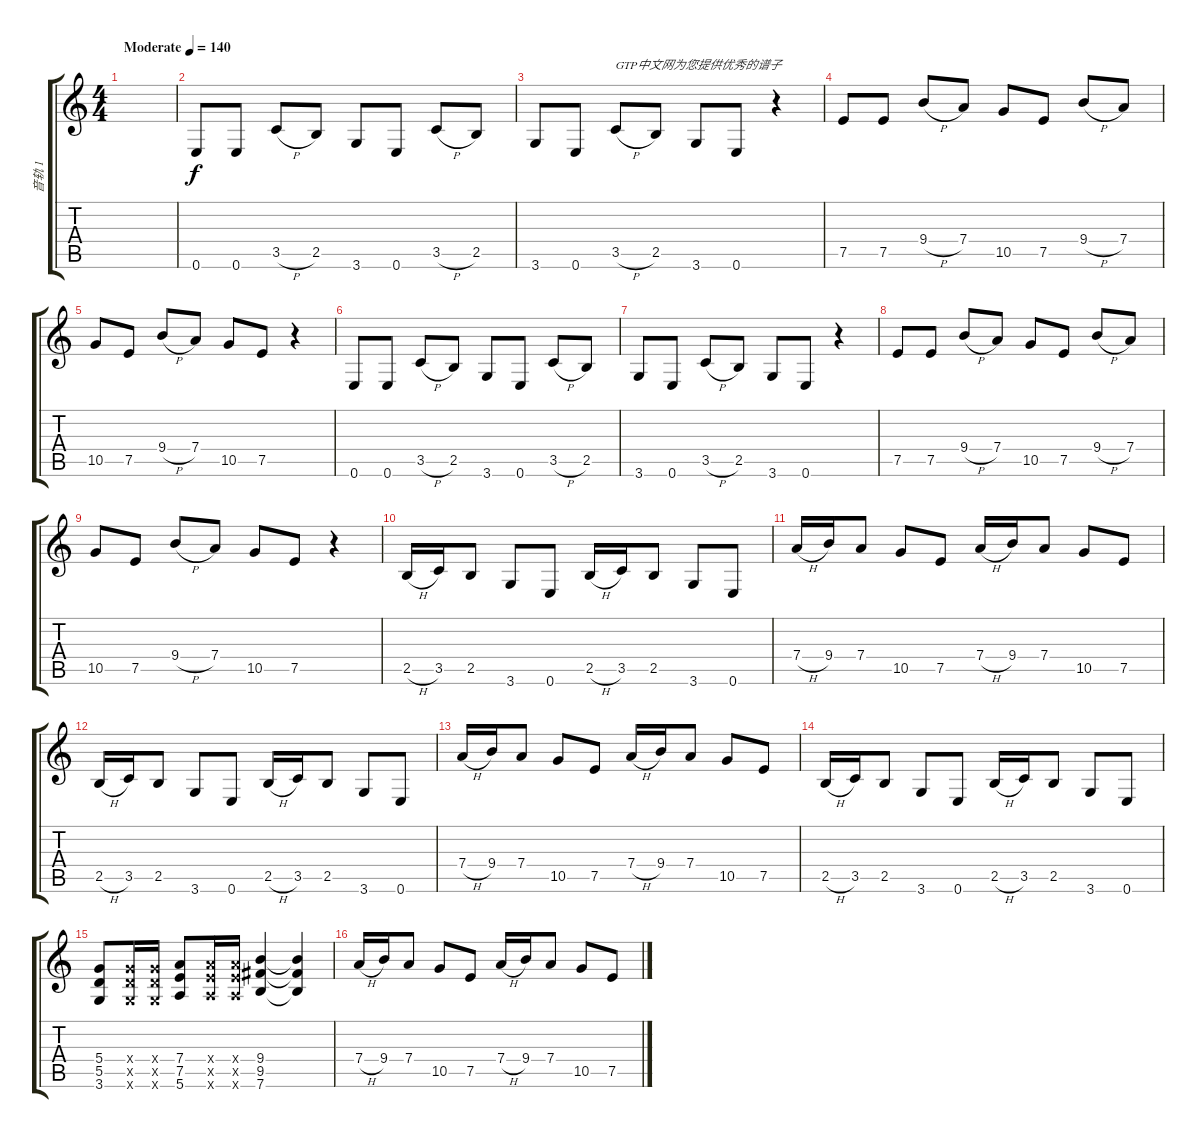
\track ("音轨 1" "音轨 1") {instrument overdrivenguitar}
\staff {score tabs}
\tuning (E4 B3 G3 D3 A2 E2) {hide}
\ts (4 4)
\tempo (140 "Moderate")
\clef g2
\ks c
|
0.6.8 0.6.8 3.5{h}.8 2.5.8 3.6.8 0.6.8 3.5{h}.8 2.5.8 |
3.6.8 0.6.8 3.5{h}.8{txt "GTP中文网为您提供优秀的谱子"} 2.5.8 3.6.8 0.6.8 r.4 |
7.5.8 7.5.8 9.4{h}.8 7.4.8 10.5.8 7.5.8 9.4{h}.8 7.4.8 |
10.5.8 7.5.8 9.4{h}.8 7.4.8 10.5.8 7.5.8 r.4 |
0.6.8 0.6.8 3.5{h}.8 2.5.8 3.6.8 0.6.8 3.5{h}.8 2.5.8 |
3.6.8 0.6.8 3.5{h}.8 2.5.8 3.6.8 0.6.8 r.4 |
7.5.8 7.5.8 9.4{h}.8 7.4.8 10.5.8 7.5.8 9.4{h}.8 7.4.8 |
10.5.8 7.5.8 9.4{h}.8 7.4.8 10.5.8 7.5.8 r.4 |
2.5{h}.16 3.5.16 2.5.8 3.6.8 0.6.8 2.5{h}.16 3.5.16 2.5.8 3.6.8 0.6.8 |
7.4{h}.16 9.4.16 7.4.8 10.5.8 7.5.8 7.4{h}.16 9.4.16 7.4.8 10.5.8 7.5.8 |
2.5{h}.16 3.5.16 2.5.8 3.6.8 0.6.8 2.5{h}.16 3.5.16 2.5.8 3.6.8 0.6.8 |
7.4{h}.16 9.4.16 7.4.8 10.5.8 7.5.8 7.4{h}.16 9.4.16 7.4.8 10.5.8 7.5.8 |
2.5{h}.16 3.5.16 2.5.8 3.6.8 0.6.8 2.5{h}.16 3.5.16 2.5.8 3.6.8 0.6.8 |
(5.4 5.5 3.6).8 (5.4{x} 5.5{x} 3.6{x}).16 (5.4{x} 5.5{x} 3.6{x}).16 (7.4 7.5 5.6).8 (7.4{x} 7.5{x} 5.6{x}).16 (7.4{x} 7.5{x} 5.6{x}).16 (9.4 9.5 7.6).4 (9.4{t} 9.5{t} 7.6{t}).4 |
7.4{h}.16 9.4.16 7.4.8 10.5.8 7.5.8 7.4{h}.16 9.4.16 7.4.8 10.5.8 7.5.8
